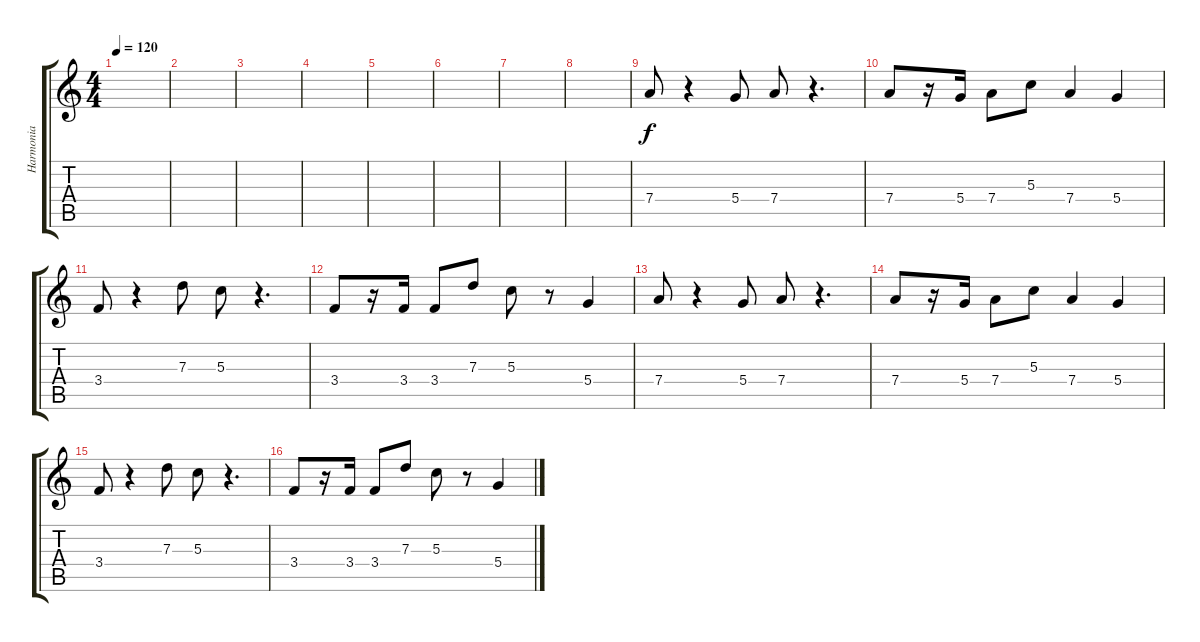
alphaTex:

\track ("Harmonia" "Harmonia") {instrument distortionguitar}
\staff {score tabs}
\tuning (E4 B3 G3 D3 A2 E2) {hide}
\ts (4 4)
\tempo 120
\clef g2
\ks c
|
|
|
|
|
|
|
|
7.4.8 r.4 5.4.8 7.4.8 r.4{d} |
7.4.8 r.16 5.4.16 7.4.8 5.3.8 7.4.4 5.4.4 |
3.4.8 r.4 7.3.8 5.3.8 r.4{d} |
3.4.8 r.16 3.4.16 3.4.8 7.3.8 5.3.8 r.8 5.4.4 |
7.4.8 r.4 5.4.8 7.4.8 r.4{d} |
7.4.8 r.16 5.4.16 7.4.8 5.3.8 7.4.4 5.4.4 |
3.4.8 r.4 7.3.8 5.3.8 r.4{d} |
3.4.8 r.16 3.4.16 3.4.8 7.3.8 5.3.8 r.8 5.4.4
